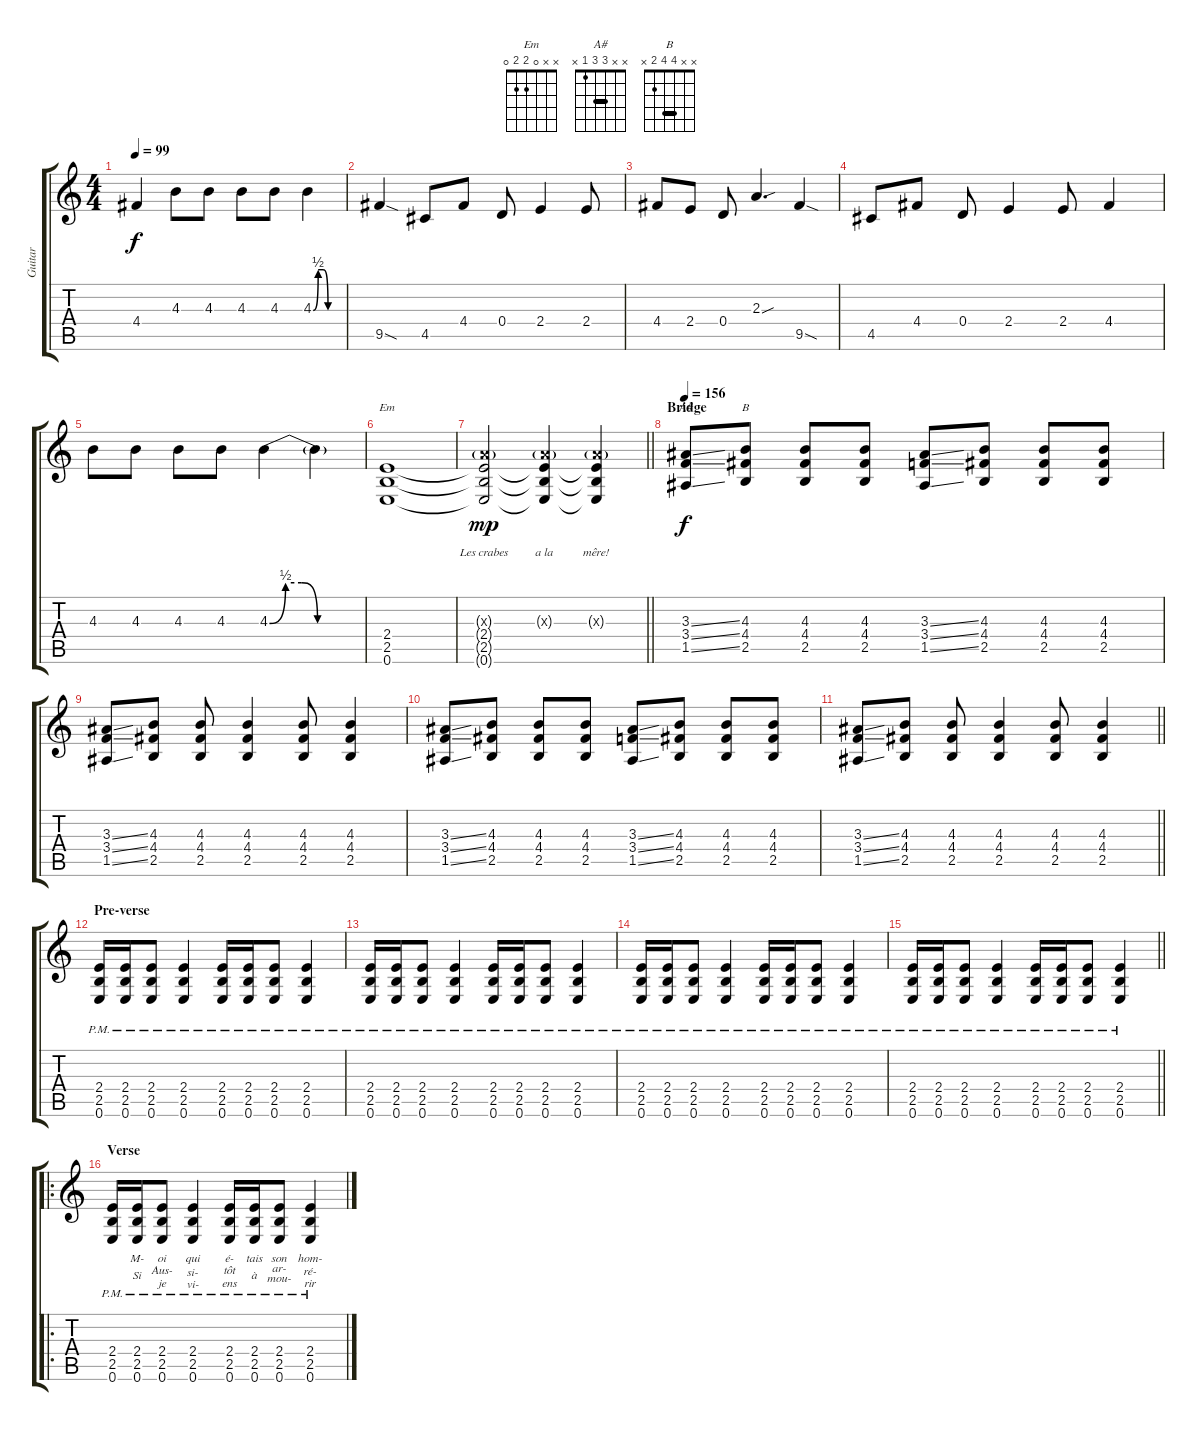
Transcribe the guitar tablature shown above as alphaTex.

\track ("Guitar" "Guitar") {instrument distortionguitar}
\staff {score tabs}
\tuning (E4 B3 G3 D3 A2 E2) {hide}
\chord ("Em" x x 0 2 2 0)
\chord ("A#" x x 3 3 1 x) {barre 3}
\chord ("B" x x 4 4 2 x) {barre 4}
\ts (4 4)
\tempo 99
\clef g2
\ks c
4.4.4{dy f} 4.3.8 4.3.8 4.3.8 4.3.8 4.3{be (custom 0 0 10 2 20 2 30 0 60 0)}.4 |
9.5{sod}.4 4.5.8 4.4.8 0.4.8 2.4.4 2.4.8 |
4.4.8 2.4.8 0.4.8 2.3{sou}.4{d} 9.5{sod}.4 |
4.5.8 4.4.8 0.4.8 2.4.4 2.4.8 4.4.4 |
4.3.8 4.3.8 4.3.8 4.3.8 4.3{be (custom 0 0 10 2 20 2 30 0 60 0)}.4 4.3{t}.4 |
(2.4 2.5 0.6).1{ch "Em" lyrics (0 "") lyrics (1 "") lyrics (2 "") lyrics (3 "") lyrics (4 "")} |
\barLineRight lightlight
(2.3{g x} 2.4{t} 2.5{t} 0.6{t}).2{lyrics (0 "") lyrics (1 "") lyrics (2 "Les crabes") lyrics (3 "") lyrics (4 "") dy mp} (2.3{g x} 2.4{t} 2.5{t} 0.6{t}).4{lyrics (0 "") lyrics (1 "") lyrics (2 "a la") lyrics (3 "") lyrics (4 "")} (2.3{g x} 2.4{t} 2.5{t} 0.6{t}).4{lyrics (0 "") lyrics (1 "") lyrics (2 "mêre!") lyrics (3 "") lyrics (4 "")} |
\section ("" "Bridge")
\tempo 156
(3.3{ss} 3.4{ss} 1.5{ss}).8{ch "A#" lyrics (0 "") lyrics (1 "") lyrics (2 "") lyrics (3 "") lyrics (4 "") dy f} (4.3 4.4 2.5).8{ch "B" lyrics (0 "") lyrics (1 "") lyrics (2 "") lyrics (3 "") lyrics (4 "")} (4.3 4.4 2.5).8{lyrics (0 "") lyrics (1 "") lyrics (2 "") lyrics (3 "") lyrics (4 "")} (4.3 4.4 2.5).8{lyrics (0 "") lyrics (1 "") lyrics (2 "") lyrics (3 "") lyrics (4 "")} (3.3{ss} 3.4{ss} 1.5{ss}).8{lyrics (0 "") lyrics (1 "") lyrics (2 "") lyrics (3 "") lyrics (4 "")} (4.3 4.4 2.5).8{lyrics (0 "") lyrics (1 "") lyrics (2 "") lyrics (3 "") lyrics (4 "")} (4.3 4.4 2.5).8{lyrics (0 "") lyrics (1 "") lyrics (2 "") lyrics (3 "") lyrics (4 "")} (4.3 4.4 2.5).8{lyrics (0 "") lyrics (1 "") lyrics (2 "") lyrics (3 "") lyrics (4 "")} |
(3.3{ss} 3.4{ss} 1.5{ss}).8{lyrics (0 "") lyrics (1 "") lyrics (2 "") lyrics (3 "") lyrics (4 "")} (4.3 4.4 2.5).8{lyrics (0 "") lyrics (1 "") lyrics (2 "") lyrics (3 "") lyrics (4 "")} (4.3 4.4 2.5).8{lyrics (0 "") lyrics (1 "") lyrics (2 "") lyrics (3 "") lyrics (4 "")} (4.3 4.4 2.5).4{lyrics (0 "") lyrics (1 "") lyrics (2 "") lyrics (3 "") lyrics (4 "")} (4.3 4.4 2.5).8{lyrics (0 "") lyrics (1 "") lyrics (2 "") lyrics (3 "") lyrics (4 "")} (4.3 4.4 2.5).4{lyrics (0 "") lyrics (1 "") lyrics (2 "") lyrics (3 "") lyrics (4 "")} |
(3.3{ss} 3.4{ss} 1.5{ss}).8{lyrics (0 "") lyrics (1 "") lyrics (2 "") lyrics (3 "") lyrics (4 "")} (4.3 4.4 2.5).8{lyrics (0 "") lyrics (1 "") lyrics (2 "") lyrics (3 "") lyrics (4 "")} (4.3 4.4 2.5).8{lyrics (0 "") lyrics (1 "") lyrics (2 "") lyrics (3 "") lyrics (4 "")} (4.3 4.4 2.5).8{lyrics (0 "") lyrics (1 "") lyrics (2 "") lyrics (3 "") lyrics (4 "")} (3.3{ss} 3.4{ss} 1.5{ss}).8{lyrics (0 "") lyrics (1 "") lyrics (2 "") lyrics (3 "") lyrics (4 "")} (4.3 4.4 2.5).8{lyrics (0 "") lyrics (1 "") lyrics (2 "") lyrics (3 "") lyrics (4 "")} (4.3 4.4 2.5).8{lyrics (0 "") lyrics (1 "") lyrics (2 "") lyrics (3 "") lyrics (4 "")} (4.3 4.4 2.5).8{lyrics (0 "") lyrics (1 "") lyrics (2 "") lyrics (3 "") lyrics (4 "")} |
\barLineRight lightlight
(3.3{ss} 3.4{ss} 1.5{ss}).8{lyrics (0 "") lyrics (1 "") lyrics (2 "") lyrics (3 "") lyrics (4 "")} (4.3 4.4 2.5).8{lyrics (0 "") lyrics (1 "") lyrics (2 "") lyrics (3 "") lyrics (4 "")} (4.3 4.4 2.5).8{lyrics (0 "") lyrics (1 "") lyrics (2 "") lyrics (3 "") lyrics (4 "")} (4.3 4.4 2.5).4{lyrics (0 "") lyrics (1 "") lyrics (2 "") lyrics (3 "") lyrics (4 "")} (4.3 4.4 2.5).8{lyrics (0 "") lyrics (1 "") lyrics (2 "") lyrics (3 "") lyrics (4 "")} (4.3 4.4 2.5).4{lyrics (0 "") lyrics (1 "") lyrics (2 "") lyrics (3 "") lyrics (4 "")} |
\section ("" "Pre-verse")
(2.4{pm} 2.5{pm} 0.6{pm}).16{lyrics (0 "") lyrics (1 "") lyrics (2 "") lyrics (3 "") lyrics (4 "")} (2.4{pm} 2.5{pm} 0.6{pm}).16{lyrics (0 "") lyrics (1 "") lyrics (2 "") lyrics (3 "") lyrics (4 "")} (2.4{pm} 2.5{pm} 0.6{pm}).8{lyrics (0 "") lyrics (1 "") lyrics (2 "") lyrics (3 "") lyrics (4 "")} (2.4{pm} 2.5{pm} 0.6{pm}).4{lyrics (0 "") lyrics (1 "") lyrics (2 "") lyrics (3 "") lyrics (4 "")} (2.4{pm} 2.5{pm} 0.6{pm}).16{lyrics (0 "") lyrics (1 "") lyrics (2 "") lyrics (3 "") lyrics (4 "")} (2.4{pm} 2.5{pm} 0.6{pm}).16{lyrics (0 "") lyrics (1 "") lyrics (2 "") lyrics (3 "") lyrics (4 "")} (2.4{pm} 2.5{pm} 0.6{pm}).8{lyrics (0 "") lyrics (1 "") lyrics (2 "") lyrics (3 "") lyrics (4 "")} (2.4{pm} 2.5{pm} 0.6{pm}).4{lyrics (0 "") lyrics (1 "") lyrics (2 "") lyrics (3 "") lyrics (4 "")} |
(2.4{pm} 2.5{pm} 0.6{pm}).16{lyrics (0 "") lyrics (1 "") lyrics (2 "") lyrics (3 "") lyrics (4 "")} (2.4{pm} 2.5{pm} 0.6{pm}).16{lyrics (0 "") lyrics (1 "") lyrics (2 "") lyrics (3 "") lyrics (4 "")} (2.4{pm} 2.5{pm} 0.6{pm}).8{lyrics (0 "") lyrics (1 "") lyrics (2 "") lyrics (3 "") lyrics (4 "")} (2.4{pm} 2.5{pm} 0.6{pm}).4{lyrics (0 "") lyrics (1 "") lyrics (2 "") lyrics (3 "") lyrics (4 "")} (2.4{pm} 2.5{pm} 0.6{pm}).16{lyrics (0 "") lyrics (1 "") lyrics (2 "") lyrics (3 "") lyrics (4 "")} (2.4{pm} 2.5{pm} 0.6{pm}).16{lyrics (0 "") lyrics (1 "") lyrics (2 "") lyrics (3 "") lyrics (4 "")} (2.4{pm} 2.5{pm} 0.6{pm}).8{lyrics (0 "") lyrics (1 "") lyrics (2 "") lyrics (3 "") lyrics (4 "")} (2.4{pm} 2.5{pm} 0.6{pm}).4{lyrics (0 "") lyrics (1 "") lyrics (2 "") lyrics (3 "") lyrics (4 "")} |
(2.4{pm} 2.5{pm} 0.6{pm}).16{lyrics (0 "") lyrics (1 "") lyrics (2 "") lyrics (3 "") lyrics (4 "")} (2.4{pm} 2.5{pm} 0.6{pm}).16{lyrics (0 "") lyrics (1 "") lyrics (2 "") lyrics (3 "") lyrics (4 "")} (2.4{pm} 2.5{pm} 0.6{pm}).8{lyrics (0 "") lyrics (1 "") lyrics (2 "") lyrics (3 "") lyrics (4 "")} (2.4{pm} 2.5{pm} 0.6{pm}).4{lyrics (0 "") lyrics (1 "") lyrics (2 "") lyrics (3 "") lyrics (4 "")} (2.4{pm} 2.5{pm} 0.6{pm}).16{lyrics (0 "") lyrics (1 "") lyrics (2 "") lyrics (3 "") lyrics (4 "")} (2.4{pm} 2.5{pm} 0.6{pm}).16{lyrics (0 "") lyrics (1 "") lyrics (2 "") lyrics (3 "") lyrics (4 "")} (2.4{pm} 2.5{pm} 0.6{pm}).8{lyrics (0 "") lyrics (1 "") lyrics (2 "") lyrics (3 "") lyrics (4 "")} (2.4{pm} 2.5{pm} 0.6{pm}).4{lyrics (0 "") lyrics (1 "") lyrics (2 "") lyrics (3 "") lyrics (4 "")} |
\barLineRight lightlight
(2.4{pm} 2.5{pm} 0.6{pm}).16{lyrics (0 "") lyrics (1 "") lyrics (2 "") lyrics (3 "") lyrics (4 "")} (2.4{pm} 2.5{pm} 0.6{pm}).16{lyrics (0 "") lyrics (1 "") lyrics (2 "") lyrics (3 "") lyrics (4 "")} (2.4{pm} 2.5{pm} 0.6{pm}).8{lyrics (0 "") lyrics (1 "") lyrics (2 "") lyrics (3 "") lyrics (4 "")} (2.4{pm} 2.5{pm} 0.6{pm}).4{lyrics (0 "") lyrics (1 "") lyrics (2 "") lyrics (3 "") lyrics (4 "")} (2.4{pm} 2.5{pm} 0.6{pm}).16{lyrics (0 "") lyrics (1 "") lyrics (2 "") lyrics (3 "") lyrics (4 "")} (2.4{pm} 2.5{pm} 0.6{pm}).16{lyrics (0 "") lyrics (1 "") lyrics (2 "") lyrics (3 "") lyrics (4 "")} (2.4{pm} 2.5{pm} 0.6{pm}).8{lyrics (0 "") lyrics (1 "") lyrics (2 "") lyrics (3 "") lyrics (4 "")} (2.4{pm} 2.5{pm} 0.6{pm}).4{lyrics (0 "") lyrics (1 "") lyrics (2 "") lyrics (3 "") lyrics (4 "")} |
\ro
\section ("" "Verse")
(2.4{pm} 2.5{pm} 0.6{pm}).16{lyrics (0 "") lyrics (1 "") lyrics (2 "") lyrics (3 "") lyrics (4 "")} (2.4{pm} 2.5{pm} 0.6{pm}).16{lyrics (0 "") lyrics (1 "") lyrics (2 "M-") lyrics (3 "") lyrics (4 "Si")} (2.4{pm} 2.5{pm} 0.6{pm}).8{lyrics (0 "") lyrics (1 "") lyrics (2 "oi") lyrics (3 "Aus-") lyrics (4 "je")} (2.4{pm} 2.5{pm} 0.6{pm}).4{lyrics (0 "") lyrics (1 "") lyrics (2 "qui") lyrics (3 "si-") lyrics (4 "vi-")} (2.4{pm} 2.5{pm} 0.6{pm}).16{lyrics (0 "") lyrics (1 "") lyrics (2 "é-") lyrics (3 "tôt") lyrics (4 "ens")} (2.4{pm} 2.5{pm} 0.6{pm}).16{lyrics (0 "") lyrics (1 "") lyrics (2 "tais") lyrics (3 "") lyrics (4 "à")} (2.4{pm} 2.5{pm} 0.6{pm}).8{lyrics (0 "") lyrics (1 "") lyrics (2 "son") lyrics (3 "ar-") lyrics (4 "mou-")} (2.4{pm} 2.5{pm} 0.6{pm}).4{lyrics (0 "") lyrics (1 "") lyrics (2 "hom-") lyrics (3 "ré-") lyrics (4 "rir")}
